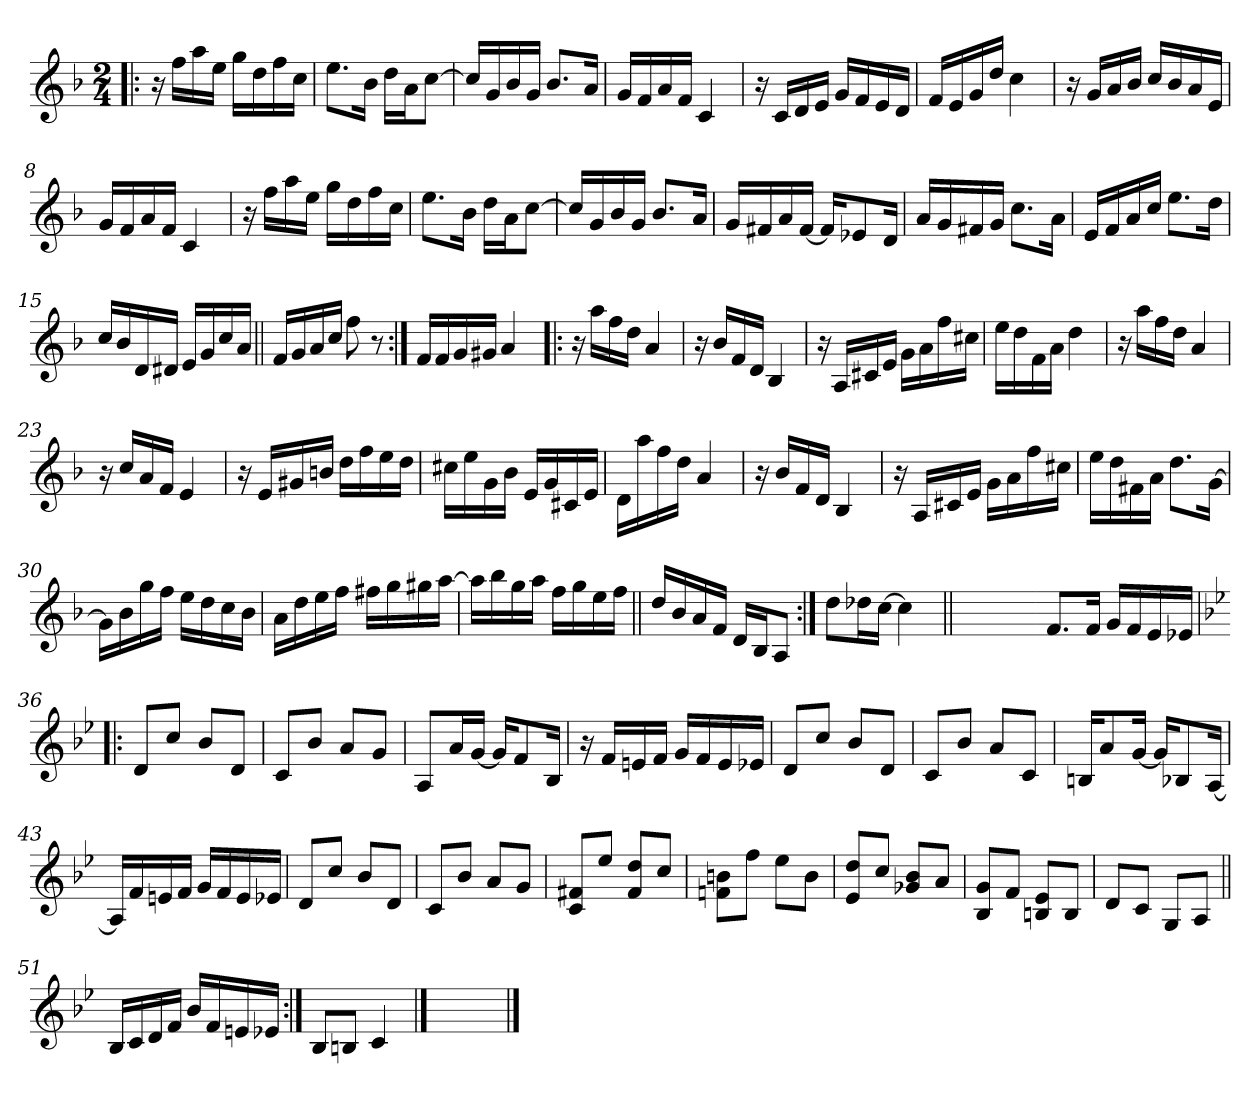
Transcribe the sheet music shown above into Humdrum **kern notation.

**kern
*part1
*staff1
*clefG2
*k[b-]
*F:
*M2/4
*MM105
=1!|:
16r
16ff\LL
16aa\
16ee\JJ
16gg\LL
16dd\
16ff\
16cc\JJ
=2
8.ee\L
16b-\Jk
16dd\LL
16a\J
[8cc\J
=3
16cc/LL]
16g/
16b-/
16g/JJ
8.b-/L
16a/Jk
=4
16g/LL
16f/
16a/
16f/JJ
4c/
=5
16r
16c/LL
16d/
16e/JJ
16g/LL
16f/
16e/
16d/JJ
!!LO:LB:g=z
=6
16f/LL
16e/
16g/
16dd/JJ
4cc\
=7
16r
16g/LL
16a/
16b-/JJ
16cc/LL
16b-/
16a/
16e/JJ
=8
16g/LL
16f/
16a/
16f/JJ
4c/
=9
16r
16ff\LL
16aa\
16ee\JJ
16gg\LL
16dd\
16ff\
16cc\JJ
=10
8.ee\L
16b-\Jk
16dd\LL
16a\J
[8cc\J
!!LO:LB:g=z
=11
16cc/LL]
16g/
16b-/
16g/JJ
8.b-/L
16a/Jk
=12
16g/LL
16f#X/
16a/
[16f#/JJ
16f#/KL]
8e-X/
16d/Jk
=13
16a/LL
16g/
16f#X/
16g/JJ
8.cc\L
16a\Jk
=14
16e/LL
16f/
16a/
16cc/JJ
8.ee\L
16dd\Jk
=15
16cc/LL
16b-/
16d/
16d#X/JJ
16e/LL
16g/
16cc/
16a/JJ
!!LO:LB:g=z
=16||
16f/LL
16g/
16a/
16cc/JJ
8ff\
8r
=17:|!
16f/LL
16f/
16g/
16g#X/JJ
4a/
=18!|:
16r
16aa\LL
16ff\
16dd\JJ
4a/
=19
16r
16b-/LL
16f/
16d/JJ
4B-/
=20
16r
16A/LL
16c#X/
16e/JJ
16g\LL
16a\
16ff\
16cc#X\JJ
!!LO:LB:g=z
=21
16ee\LL
16dd\
16f\
16a\JJ
4dd\
=22
16r
16aa\LL
16ff\
16dd\JJ
4a/
=23
16r
16cc/LL
16a/
16f/JJ
4e/
=24
16r
16e/LL
16g#X/
16bn/JJ
16dd\LL
16ff\
16ee\
16dd\JJ
=25
16cc#X\LL
16ee\
16g\
16b-\JJ
16e/LL
16g/
16c#X/
16e/JJ
!!LO:LB:g=z
=26
16d\LL
16aa\
16ff\
16dd\JJ
4a/
=27
16r
16b-/LL
16f/
16d/JJ
4B-/
=28
16r
16A/LL
16c#X/
16e/JJ
16g\LL
16a\
16ff\
16cc#X\JJ
=29
16ee\LL
16dd\
16f#X\
16a\JJ
8.dd\L
[16g\Jk
=30
16g\LL]
16b-\
16gg\
16ff\JJ
16ee\LL
16dd\
16cc\
16b-\JJ
!!LO:LB:g=z
=31
16a\LL
16dd\
16ee\
16ff\JJ
16ff#X\LL
16gg\
16gg#X\
[16aa\JJ
=32
16aa\LL]
16bb-\
16gg\
16aa\JJ
16ff\LL
16gg\
16ee\
16ff\JJ
=33||
16dd/LL
16b-/
16a/
16f/JJ
16d/LL
16B-/J
8A/J
=34:|!
8dd\L
16dd-X\L
[16cc\JJ
4cc\]
=34X1||
*stria0
2ryy
!!LO:LB:g=z
=35-
*stria5
8.f/L
16f/Jk
16g/LL
16f/
16e/
16e-X/JJ
=36!|:
*k[b-e-]
*B-:
8d/L
8cc/J
8b-/L
8d/J
=37
8c/L
8b-/J
8a/L
8g/J
=38
8A/L
16a/L
[16g/JJ
16g/KL]
8f/
16B-/Jk
=39
16r
16f/LL
16en/
16f/JJ
16g/LL
16f/
16e/
16e-X/JJ
!!LO:LB:g=z
=40
8d/L
8cc/J
8b-/L
8d/J
=41
8c/L
8b-/J
8a/L
8c/J
=42
16Bn/KL
8a/
[16g/Jk
16g/KL]
8B-X/
[16A/Jk
=43
16A/LL]
16f/
16en/
16f/JJ
16g/LL
16f/
16e/
16e-X/JJ
=44
8d/L
8cc/J
8b-/L
8d/J
!!LO:PB:g=z
=45
8c/L
8b-/J
8a/L
8g/J
=46
8c/ 8f#X/L
8ee-/J
8f#/ 8dd/L
8cc/J
=47
8fn\ 8bn\L
8ff\J
8ee-\L
8b\J
=48
8e-/ 8dd/L
8cc/J
8g-X/ 8b-/L
8a/J
=49
8B-/ 8g/L
8f/J
8Bn/ 8e-/L
8B/J
=50
8d/L
8c/J
8G/L
8A/J
!!LO:LB:g=z
=51||
16B-/LL
16c/
16d/
16f/JJ
16b-/LL
16f/
16en/
16e-X/JJ
=52:|!
8B-/L
8Bn/J
4c/
==53
*stria0
2ryy
==
*-
